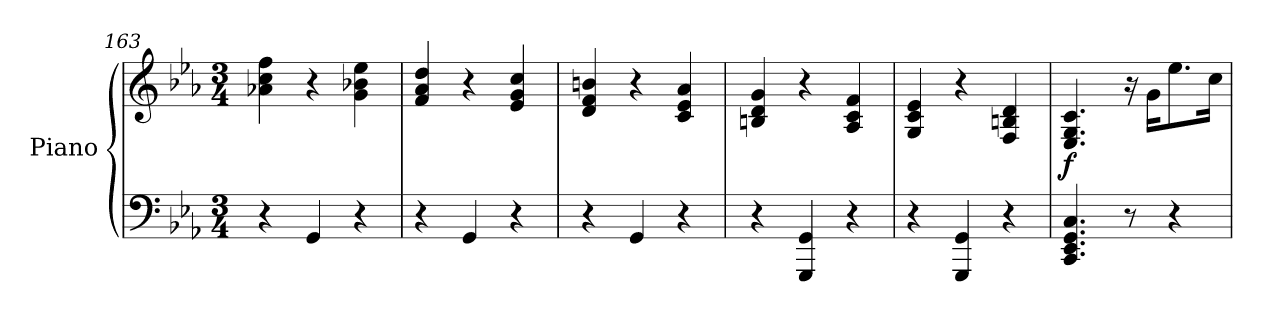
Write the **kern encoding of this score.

**kern	**kern	**dynam
*part1	*part1	*part1
*staff2	*staff1	*staff1/2
*I"Piano	*	*
*I'Pno	*	*
!!LO:LB:g=z
*clefF4	*clefG2	*
*k[b-e-a-]	*k[b-e-a-]	*
*M3/4	*M3/4	*
=163	=163	=163
4r	4a-X\ 4cc\ 4ff\	.
4GG/	4r	.
4r	4g\ 4b-X\ 4ee-\	.
!!LO:LB:g=z
=164	=164	=164
4r	4f/ 4a-/ 4dd/	.
4GG/	4r	.
4r	4e-/ 4g/ 4cc/	.
=165	=165	=165
4r	4d/ 4f/ 4bn/	.
4GG/	4r	.
4r	4c/ 4e-/ 4a-/	.
=166	=166	=166
4r	4Bn/ 4d/ 4g/	.
4GGG/ 4GG/	4r	.
4r	4A-/ 4c/ 4f/	.
=167	=167	=167
4r	4G/ 4c/ 4e-/	.
4GGG/ 4GG/	4r	.
4r	4F/ 4Bn/ 4d/	.
=168	=168	=168
!	!	!LO:DY:b
4.CC/ 4.EE-/ 4.GG/ 4.C/	4.E-/ 4.G/ 4.c/	f
8r	16r	.
.	16g\KL	.
4r	8.ee-\	.
.	16cc\Jk	.
=	=	=
*-	*-	*-
